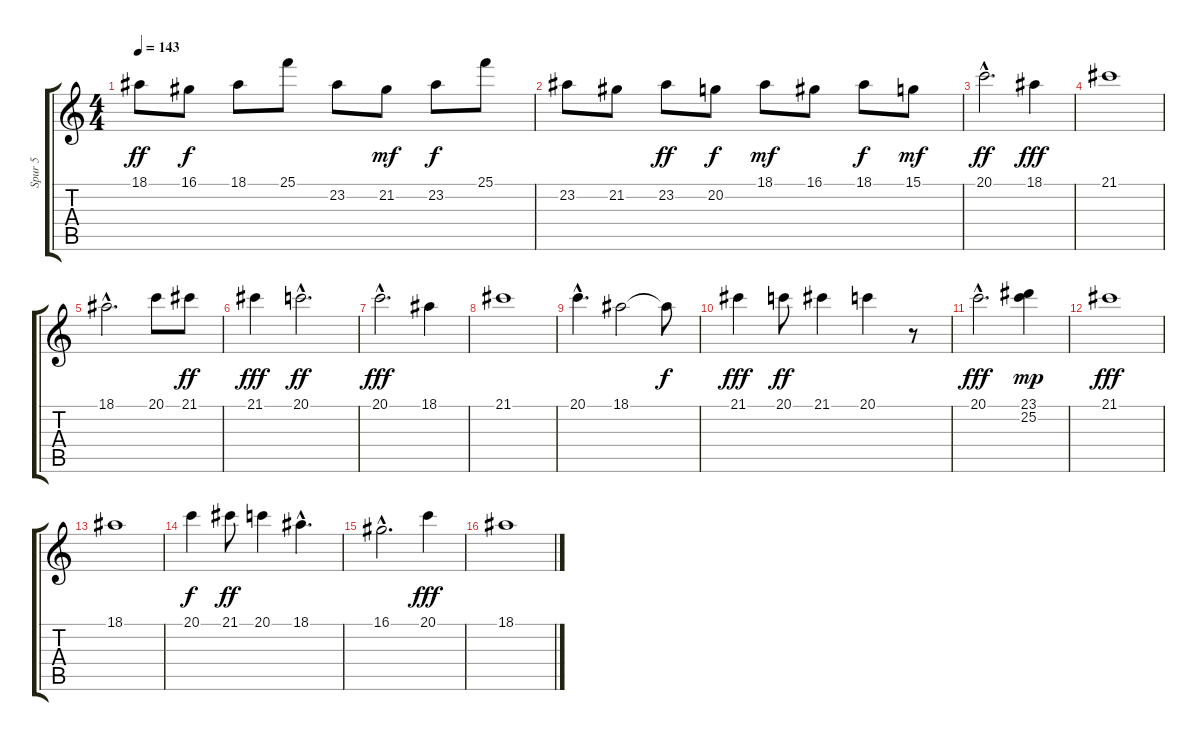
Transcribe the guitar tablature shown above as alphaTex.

\track ("Spur 5" "Spur 5") {instrument honkytonkpiano}
\staff {score tabs}
\tuning (E4 B3 G3 D3 A2 E2) {hide}
\ts (4 4)
\tempo 143
\clef g2
\ks c
18.1.8{dy ff} 16.1.8{dy f} 18.1.8 25.1.8 23.2.8 21.2.8{dy mf} 23.2.8{dy f} 25.1.8 |
23.2.8 21.2.8 23.2.8{dy ff} 20.2.8{dy f} 18.1.8{dy mf} 16.1.8 18.1.8{dy f} 15.1.8{dy mf} |
20.1{hac}.2{d dy ff} 18.1.4{dy fff} |
21.1.1 |
18.1{hac}.2{d} 20.1.8 21.1.8{dy ff} |
21.1.4{dy fff} 20.1{hac}.2{d dy ff} |
20.1{hac}.2{d dy fff} 18.1.4 |
21.1.1 |
20.1{hac}.4{d} 18.1.2 18.1{t}.8{dy f} |
21.1.4{dy fff} 20.1.8{dy ff} 21.1.4 20.1.4 r.8 |
20.1{hac}.2{d dy fff} (23.1 25.2).4{dy mp} |
21.1.1{dy fff} |
18.1.1 |
20.1.4{dy f} 21.1.8{dy ff} 20.1.4 18.1{hac}.4{d} |
16.1{hac}.2{d} 20.1.4{dy fff} |
18.1.1
